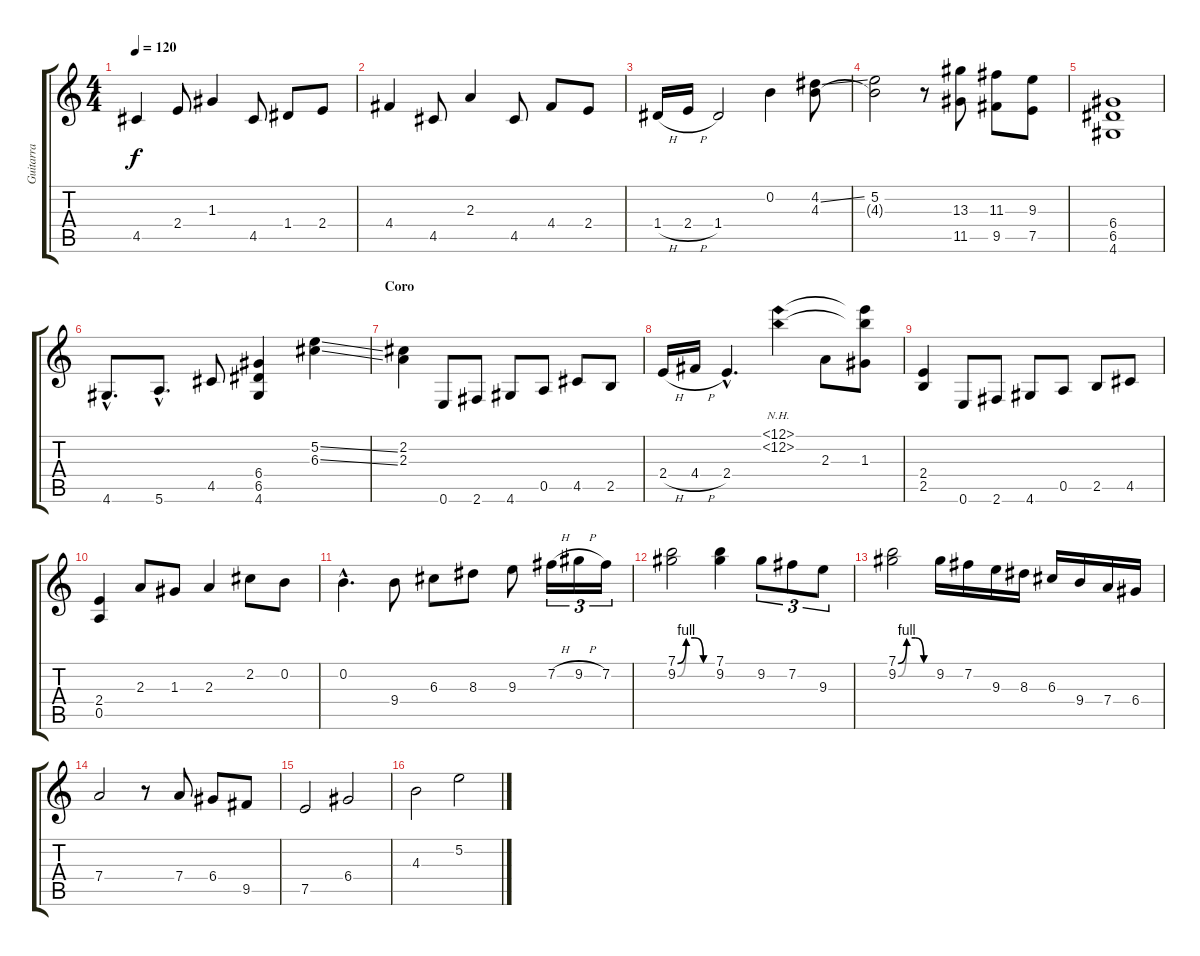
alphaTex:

\track ("Guitarra" "Guitarra") {instrument acousticguitarsteel}
\staff {score tabs}
\tuning (E4 B3 G3 D3 A2 E2) {hide}
\ts (4 4)
\tempo 120
\clef g2
\ks c
4.5.4{dy f} 2.4.8 1.3.4 4.5.8 1.4.8 2.4.8 |
4.4.4 4.5.8 2.3.4 4.5.8 4.4.8 2.4.8 |
1.4{h}.16 2.4{h}.16 1.4.2 0.2.4 (4.2{ss} 4.3).8 |
(5.2 4.3{t}).2 r.8 (13.3 11.5).8 (11.3 9.5).8 (9.3 7.5).8 |
(6.4 6.5 4.6).1 |
4.6{hac}.8{d} 5.6{hac}.8{d} 4.5.8 (6.4 6.5 4.6).4 (5.2{ss} 6.3{ss}).4 |
\section ("" "Coro")
(2.2 2.3).4 0.6.8 2.6.8 4.6.8 0.5.8 4.5.8 2.5.8 |
2.4{h}.16 4.4{h}.16 2.4{hac}.4{d} (12.1{nh} 12.2{nh}).4 2.3.8 (12.1{t} 12.2{t} 1.3).8 |
(2.4 2.5).4 0.6.8 2.6.8 4.6.8 0.5.8 2.5.8 4.5.8 |
(2.4 0.5).4 2.3.8 1.3.8 2.3.4 2.2.8 0.2.8 |
0.2{hac}.4{d} 9.4.8 6.3.8 8.3.8 9.3.8 7.2{h}.16{tu (3 2)} 9.2{h}.16{tu (3 2)} 7.2.16{tu (3 2)} |
(7.1{be (custom 0 0 15 4 30 4 45 0 60 0)} 9.2{be (custom 0 0 15 4 30 4 45 0 60 0)}).2 (7.1 9.2).4 9.2.8{tu (3 2)} 7.2.8{tu (3 2)} 9.3.8{tu (3 2)} |
(7.1{be (custom 0 0 15 4 30 4 45 0 60 0)} 9.2{be (custom 0 0 15 4 30 4 45 0 60 0)}).2 9.2.16 7.2.16 9.3.16 8.3.16 6.3.16 9.4.16 7.4.16 6.4.16 |
7.4.2 r.8 7.4.8 6.4.8 9.5.8 |
7.5.2 6.4.2 |
4.3.2 5.2.2
